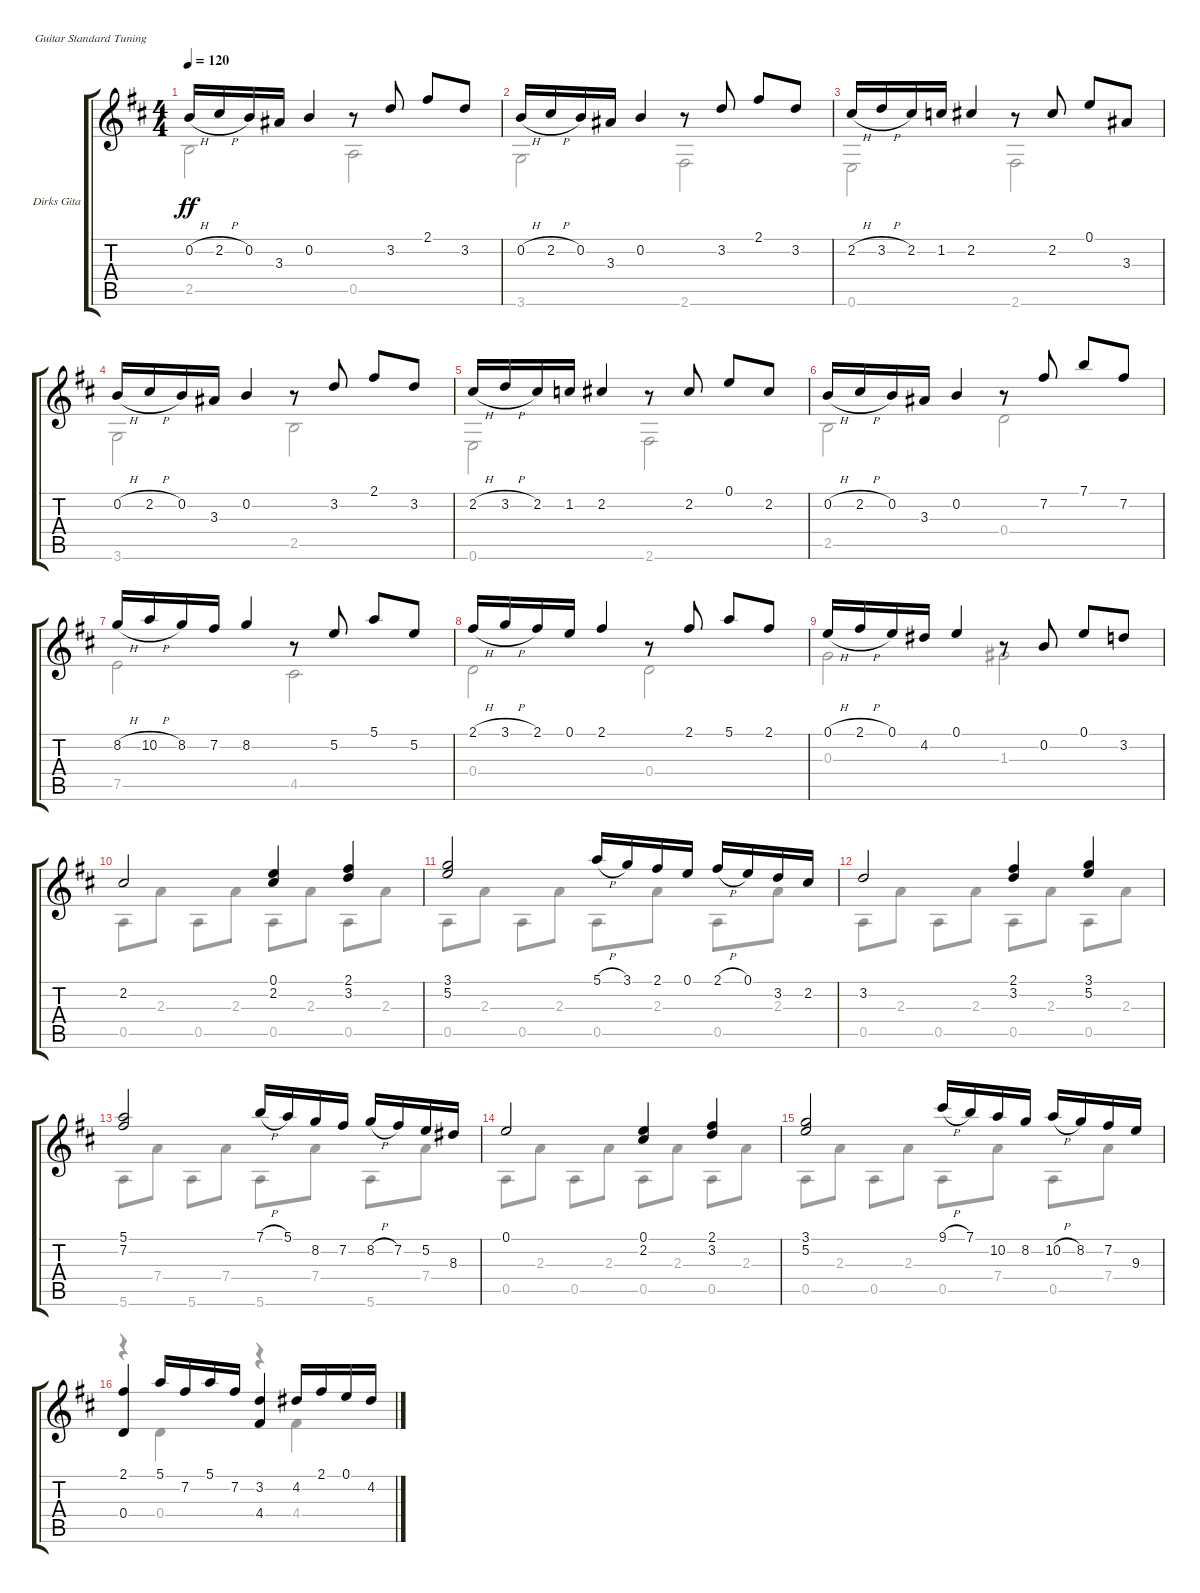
\bracketExtendMode groupsimilarinstruments
\firstSystemTrackNameOrientation horizontal
\otherSystemsTrackNameOrientation horizontal
\track ("Dirks Gitarre" "Dirks Gita") {instrument acousticguitarnylon}
\staff {score tabs}
\tuning (E4 B3 G3 D3 A2 E2)
\voice
\ts (4 4)
\tempo 120
\clef g2
\ks d
0.2{h}.16{dy ff instrument acousticguitarnylon} 2.2{h}.16 0.2.16 3.3.16 0.2.4 r.8 3.2.8 2.1.8 3.2.8 |
0.2{h}.16 2.2{h}.16 0.2.16 3.3.16 0.2.4 r.8 3.2.8 2.1.8 3.2.8 |
2.2{h}.16 3.2{h}.16 2.2.16 1.2.16 2.2.4 r.8 2.2.8 0.1.8 3.3.8 |
0.2{h}.16 2.2{h}.16 0.2.16 3.3.16 0.2.4 r.8 3.2.8 2.1.8 3.2.8 |
2.2{h}.16 3.2{h}.16 2.2.16 1.2.16 2.2.4 r.8 2.2.8 0.1.8 2.2.8 |
0.2{h}.16 2.2{h}.16 0.2.16 3.3.16 0.2.4 r.8 7.2.8 7.1.8 7.2.8 |
8.2{h}.16 10.2{h}.16 8.2.16 7.2.16 8.2.4 r.8 5.2.8 5.1.8 5.2.8 |
2.1{h}.16 3.1{h}.16 2.1.16 0.1.16 2.1.4 r.8 2.1.8 5.1.8 2.1.8 |
0.1{h}.16 2.1{h}.16 0.1.16 4.2.16 0.1.4 r.8 0.2.8 0.1.8 3.2.8 |
2.2.2 (0.1 2.2).4 (2.1 3.2).4 |
(3.1 5.2).2 5.1{h}.16 3.1.16 2.1.16 0.1.16 2.1{h}.16 0.1.16 3.2.16 2.2.16 |
3.2.2 (2.1 3.2).4 (3.1 5.2).4 |
(5.1 7.2).2 7.1{h}.16 5.1.16 8.2.16 7.2.16 8.2{h}.16 7.2.16 5.2.16 8.3.16 |
0.1.2 (0.1 2.2).4 (2.1 3.2).4 |
(3.1 5.2).2 9.1{h}.16 7.1.16 10.2.16 8.2.16 10.2{h}.16 8.2.16 7.2.16 9.3.16 |
(2.1 0.4).4 5.1.16 7.2.16 5.1.16 7.2.16 (3.2 4.4).4 4.2.16 2.1.16 0.1.16 4.2.16
\voice
\clef g2
\ottava regular
\simile none
\ks d
2.5.2{dy ff} 0.5.2 |
3.6.2 2.6.2 |
0.6.2 2.6.2 |
3.6.2 2.5.2 |
0.6.2 2.6.2 |
2.5.2 0.4.2 |
7.5.2 4.5.2 |
0.4.2 0.4.2 |
0.3.2 1.3.2 |
0.5.8 2.3.8 0.5.8 2.3.8 0.5.8 2.3.8 0.5.8 2.3.8 |
0.5.8 2.3.8 0.5.8 2.3.8 0.5.8 2.3.8 0.5.8 2.3.8 |
0.5.8 2.3.8 0.5.8 2.3.8 0.5.8 2.3.8 0.5.8 2.3.8 |
5.6.8 7.4.8 5.6.8 7.4.8 5.6.8 7.4.8 5.6.8 7.4.8 |
0.5.8 2.3.8 0.5.8 2.3.8 0.5.8 2.3.8 0.5.8 2.3.8 |
0.5.8 2.3.8 0.5.8 2.3.8 0.5.8 7.4.8 0.5.8 7.4.8 |
r.4 0.4.4 r.4 4.4.4
